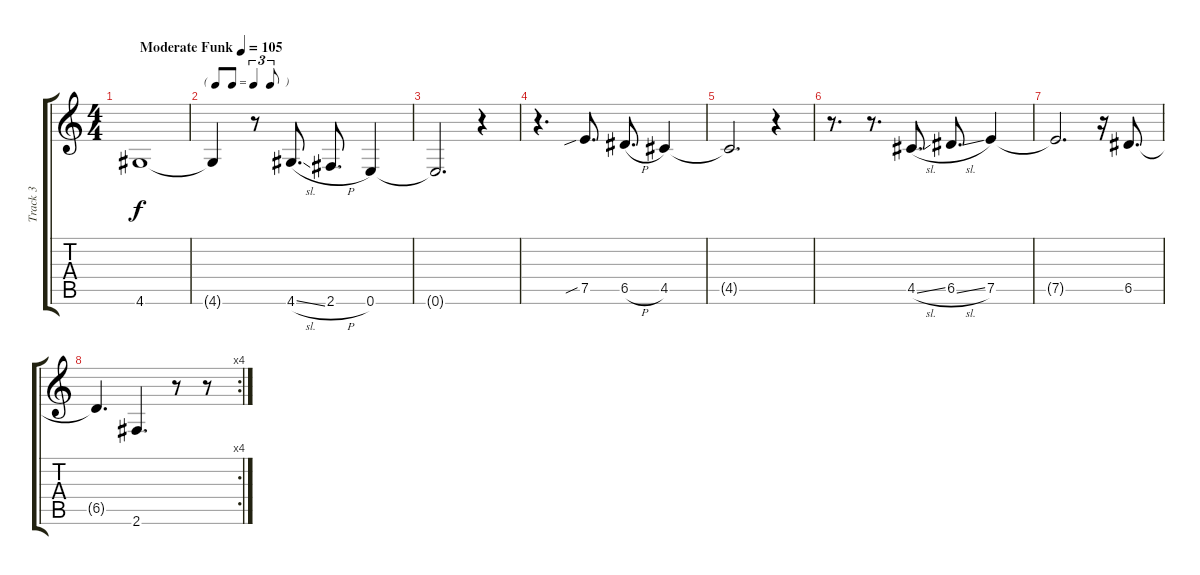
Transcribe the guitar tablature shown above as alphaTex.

\track ("Track 3" "Track 3") {instrument electricbassfinger}
\staff {score tabs}
\tuning (E4 B3 G3 D3 A2 E2) {hide}
\ts (4 4)
\tempo (105 "Moderate Funk")
\clef g2
\ks c
4.6.1{dy f instrument electricbassfinger} |
\tf triplet8th
4.6{t}.4 r.8 4.6{sl}.8{d} 2.6{h}.8{d} 0.6.4 |
0.6{t}.2{d} r.4 |
r.4{d} 7.5{sib}.8{d} 6.5{h}.8{d} 4.5.4 |
4.5{t}.2{d} r.4 |
r.8{d} r.8{d} 4.5{sl}.8{d} 6.5{sl}.8{d} 7.5.4 |
7.5{t}.2{d} r.16 6.5.8{d} |
\rc 4
6.5{t}.4{d} 2.6.4{d} r.8 r.8
